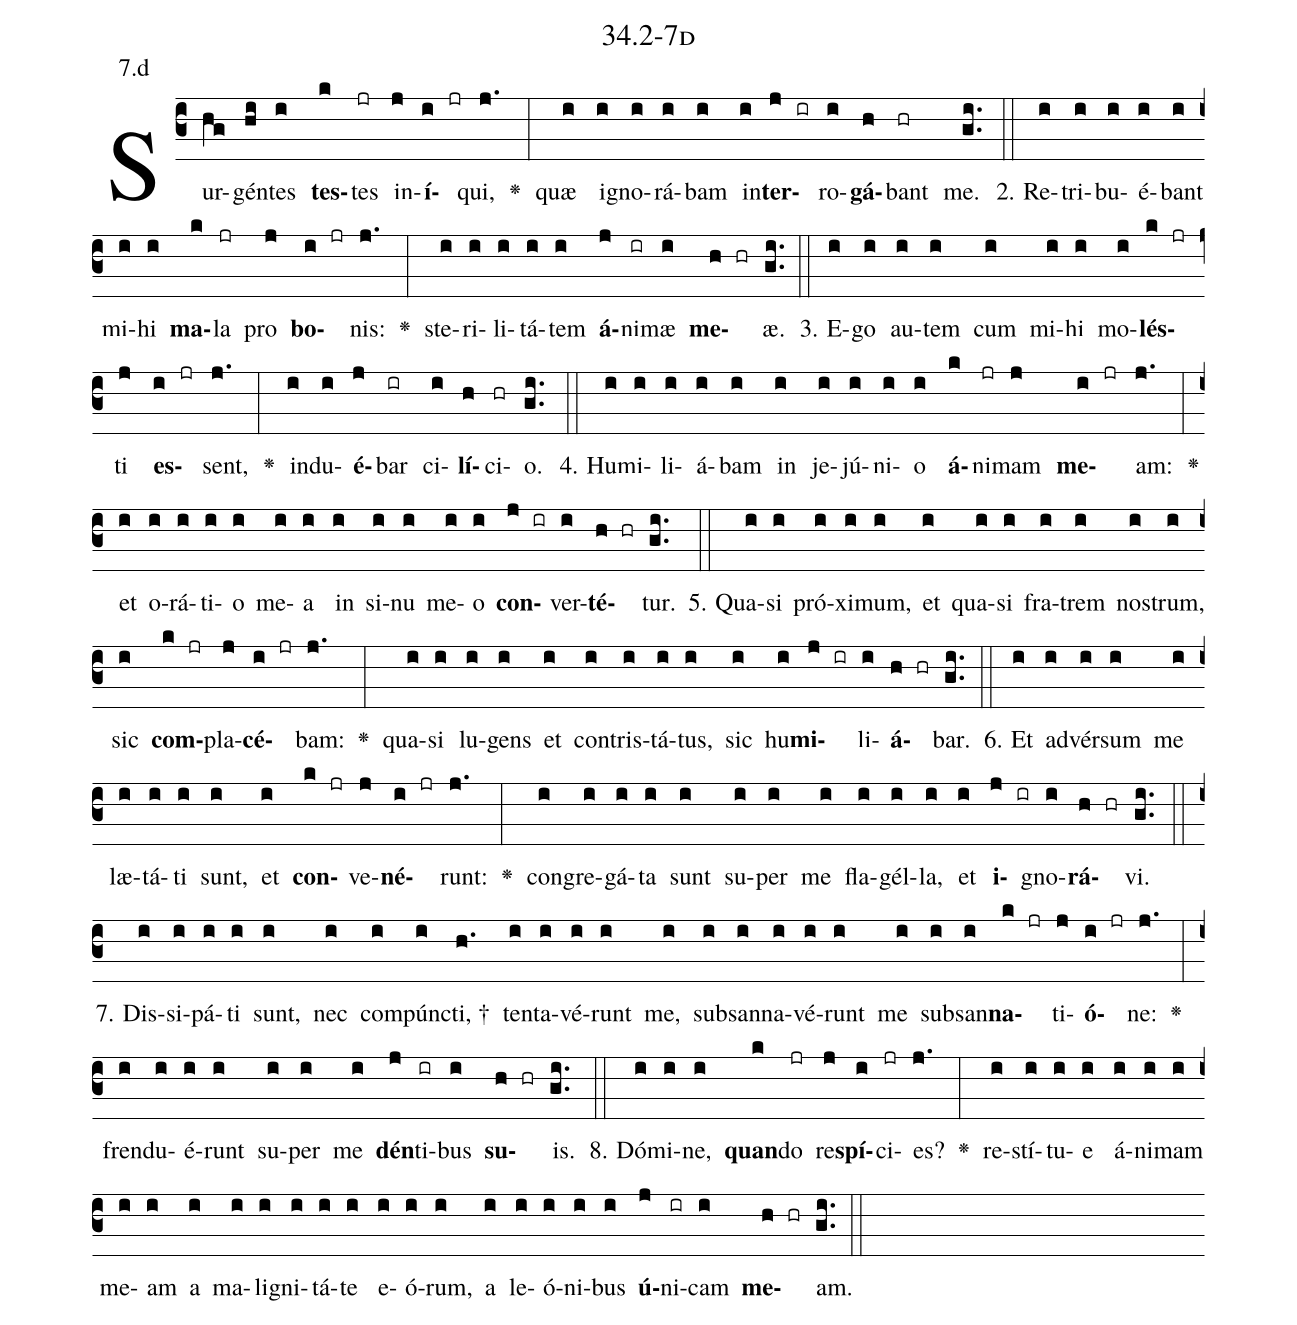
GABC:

name: 34.2-7d;
annotation: 7.d;
%%
(c3)Sur(hg)gén(hi)tes(i) <b>tes</b>(k)tes(jr) in(j)<b>í</b>(i jr)qui,(j.) <v>\greheightstar</v>(:) quæ(i) i(i)gno(i)rá(i)bam(i) in(i)<b>ter</b>(j ir)ro(i)<b>gá</b>(h)bant(hr) me.(gi..) (::)
2. Re(i)tri(i)bu(i)é(i)bant(i) mi(i)hi(i) <b>ma</b>(k)la(jr) pro(j) <b>bo</b>(i jr)nis:(j.) <v>\greheightstar</v>(:) ste(i)ri(i)li(i)tá(i)tem(i) <b>á</b>(j)ni(ir)mæ(i) <b>me</b>(h hr)æ.(gi..) (::)
3. E(i)go(i) au(i)tem(i) cum(i) mi(i)hi(i) mo(i)<b>lés</b>(k jr)ti(j) <b>es</b>(i jr)sent,(j.) <v>\greheightstar</v>(:) ind(i)u(i)<b>é</b>(j)bar(ir) ci(i)<b>lí</b>(h)ci(hr)o.(gi..) (::)
4. Hu(i)mi(i)li(i)á(i)bam(i) in(i) je(i)jú(i)ni(i)o(i) <b>á</b>(k)ni(jr)mam(j) <b>me</b>(i jr)am:(j.) <v>\greheightstar</v>(:) et(i) o(i)rá(i)ti(i)o(i) me(i)a(i) in(i) si(i)nu(i) me(i)o(i) <b>con</b>(j ir)ver(i)<b>té</b>(h hr)tur.(gi..) (::)
5. Qua(i)si(i) pró(i)xi(i)mum,(i) et(i) qua(i)si(i) fra(i)trem(i) nos(i)trum,(i) sic(i) <b>com</b>(k jr)pla(j)<b>cé</b>(i jr)bam:(j.) <v>\greheightstar</v>(:) qua(i)si(i) lu(i)gens(i) et(i) con(i)tris(i)tá(i)tus,(i) sic(i) hu(i)<b>mi</b>(j ir)li(i)<b>á</b>(h hr)bar.(gi..) (::)
6. Et(i) ad(i)vér(i)sum(i) me(i) læ(i)tá(i)ti(i) sunt,(i) et(i) <b>con</b>(k jr)ve(j)<b>né</b>(i jr)runt:(j.) <v>\greheightstar</v>(:) con(i)gre(i)gá(i)ta(i) sunt(i) su(i)per(i) me(i) fla(i)gél(i)la,(i) et(i) <b>i</b>(j ir)gno(i)<b>rá</b>(h hr)vi.(gi..) (::)
7. Dis(i)si(i)pá(i)ti(i) sunt,(i) nec(i) com(i)púnc(i)ti, †(h.) ten(i)ta(i)vé(i)runt(i) me,(i) sub(i)san(i)na(i)vé(i)runt(i) me(i) sub(i)san(i)<b>na</b>(k jr)ti(j)<b>ó</b>(i jr)ne:(j.) <v>\greheightstar</v>(:) fren(i)du(i)é(i)runt(i) su(i)per(i) me(i) <b>dén</b>(j)ti(ir)bus(i) <b>su</b>(h hr)is.(gi..) (::)
8. Dó(i)mi(i)ne,(i) <b>quan</b>(k)do(jr) re(j)<b>spí</b>(i)ci(jr)es?(j.) <v>\greheightstar</v>(:) re(i)stí(i)tu(i)e(i) á(i)ni(i)mam(i) me(i)am(i) a(i) ma(i)li(i)gni(i)tá(i)te(i) e(i)ó(i)rum,(i) a(i) le(i)ó(i)ni(i)bus(i) <b>ú</b>(j)ni(ir)cam(i) <b>me</b>(h hr)am.(gi..) (::)
